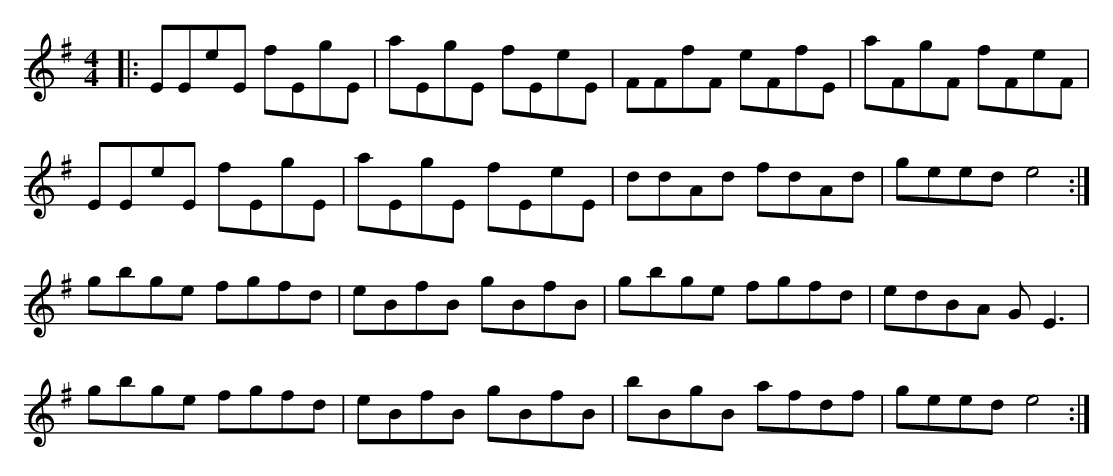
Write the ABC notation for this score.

X:1
M:4/4
K:Emin
|:EEeE fEgE| aEgE fEeE|FFfF eFfE|aFgF fFeF|
EEeE fEgE|aEgE fEeE|ddAd fdAd|geed e4:|
gbge fgfd|eBfB gBfB|gbge fgfd|edBA GE3|
gbge fgfd|eBfB gBfB|bBgB afdf|geed e4:|
